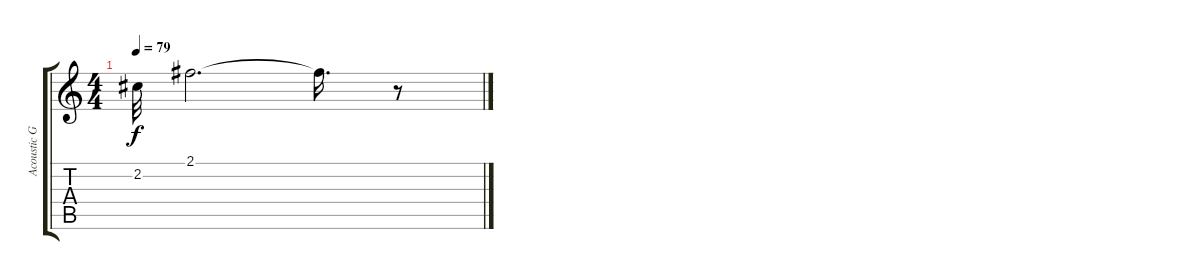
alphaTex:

\track ("Acoustic Guitar 1" "Acoustic G") {instrument acousticguitarsteel}
\staff {score tabs}
\tuning (E4 B3 G3 D3 A2 E2) {hide}
\ts (4 4)
\tempo 79
\clef g2
\ks c
2.2.32{dy f} 2.1.2{d} 2.1{t}.16{d} r.8
